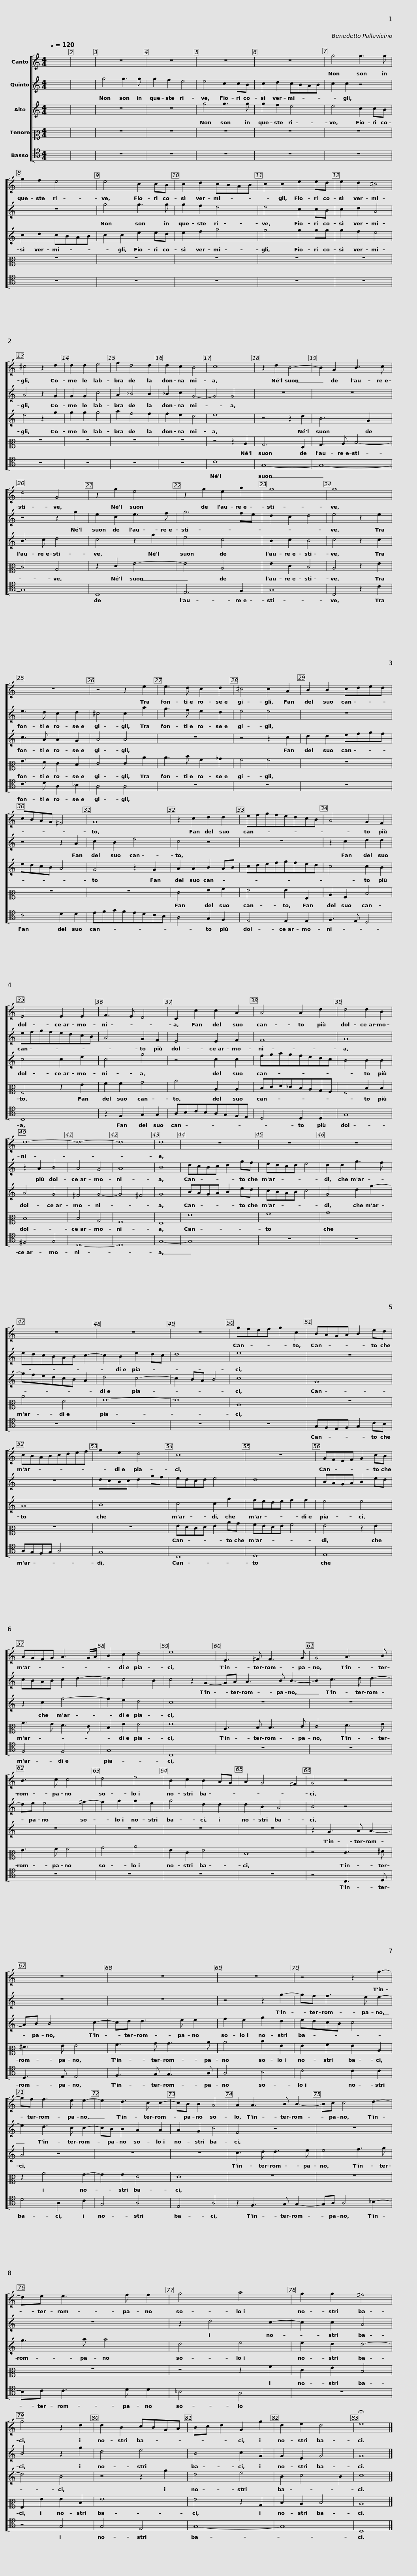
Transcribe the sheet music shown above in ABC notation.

X:1
%%score [ 1 2 3 4 5 ]
L:1/8
Q:1/4=120
M:4/4
I:linebreak $
K:C
V:1 treble
V:2 treble
V:3 treble
V:4 alto2
V:5 tenor
V:1
 x8 | x8 | z8 | z8 | z8 | %5
 z8 | g4 g3 g | g2 f2 e4 |$ e4 c2 cB | c2 d2 cBAB | %10
 c2 c2 e2 ed | e2 d2 ^c4 | ^c4 z2 d2 | d2 d2 e4 | f2 d4 d2 | %15
 d2 c2 B4 |$ c8 | z2 d2 B4- | B2 G2 B3 c | d4 G4 | %20
 z2 g2 e4 | z2 g2 e2 a2 | g8 | g8 |$ z8 | %25
 z4 z2 e2 | e3 d c2 d2 | ^c4 c2 A2 | B2 B2 cded | cBAG ^F4 | %30
 G8 |$ z2 c2 d2 d2 | efgfedcB | A4 G2 F2 | E4 E2 E2 | %35
 F3 E D4 | C2 c2 c2 A2 | A4 A2 d2 |$ d4 d2 B2 | d8- | %40
 d8- | d8 | d8 | z8 | z8 | %45
 z8 |$ z8 | z8 | z8 | gfef g2 c2 | %50
 BAGA B2 ed | cBABcdef | g2 e2 d4 |$ c8 | z8 | %55
 GFEF G2 cB | AGFG A3 G/A/ | B2 c2 d4 | e8 |$ E3 ^F F3 G | %60
 G4 A3 B | B3 c c4 | d4 e4 | B2 c2 B2 AG | A2 G4 ^F2 |$ %65
 G4 z4 | z8 | z8 | z8 | z4 z2 g2- | %70
 gf f3 e e2- |$ e2 d3 c c2- | cB B2 A4 | A2 A3 B B2- | Bc c4 d2- | %75
 de e3 f f2 | g4 a4 |$ g2 g2 ^f4 | g4 z2 d2 | d2 B2 cBGA | %80
 Bc d2 G2 g2 | d2 e2 d4 | !fermata!e8 |] %83
V:2
 x8 | x8 | g4 g3 g | g2 f2 e4 | e4 c2 cB | %5
 c2 d2 cBAB | c2 c2 z4 | z8 |$ g4 g3 g | g2 f2 e4 | %10
 e4 c2 cB | c2 d2 A4 | A4 z2 G2 | G2 G2 c4 | A2 _B4 B2 | %15
 _B2 c2 G4- |$ G4 G4 | z8 | z8 | z4 z2 g2 | %20
 e2 c2 e3 f | g6 fe | d2 c2 d4 | e4 z2 e2 |$ e3 d c2 d2 | %25
 ^c4 c2 a2 | g3 f e2 d2 | e4 e4 | z8 | z4 z2 A2 | %30
 c2 B2 e4 |$ c4 z4 | z8 | z2 c2 d2 d2 | efgfedcB | %35
 A4 G2 F2 | E4 E2 F2 | F8 |$ G8 | z2 A2 B4 | %40
 A4 G4 | A8 | B8 | dcBc d2 gf | edcd e4 | %45
 d2 d2 g3 f |$ edcBAB c2- | c2 B2 e2 dc | d8 | e8 | %50
 z8 | z8 | dcBc d2 gf |$ edcd e4 | d8 | %55
 BAGA B2 ed | cBAB c2 d2- | d2 c4 B2 | c4 z2 G2- |$ GA A3 B B2- | %60
 B2 c3 d d2- | de e4 ^f2- | f2 g2 g2 e2 | g4 d2 d2 | d2 B2 A4 |$ %65
 B4 z4 | z8 | z8 | z4 z2 g2- | gf f3 e e2- | %70
 e2 d3 c c2- |$ cB B2 A2 A2 | A2 G2 c4 | F4 z4 | z8 | %75
 z8 | z2 d4 c2- |$ c2 c2 A4 | B4 z2 g2 | d4 e4 | %80
 B4 c2 G2 | G2 E2 G4 | G8 |] %83
V:3
 x8 | x8 | z8 | z8 | g4 g3 g | %5
 g2 f2 e4 | e4 c2 cB | c2 d2 cBAB |$ c2 c2 e2 ed | e2 f2 a4 | %10
 g4 g2 gg | g2 f2 e4 | e4 z2 g2 | g2 g2 g4 | a2 f4 f2 | %15
 f2 e2 d4 |$ e8 | z4 z2 d2 | B6 G2 | B3 c d4 | %20
 c4 z2 g2 | e4 c4 | B2 c2 B4 | c4 z2 c2 |$ c3 A A2 G2 | %25
 A4 A4 | z8 | z4 z2 c2 | d2 d2 efgf | edcB A4 | %30
 G4 z2 G2 |$ A2 A2 B2 AB | cdefgfed | c4 c2 B2 | c4 c2 e2 | %35
 c4 g4 | z4 c2 c2 | fgagfedc |$ B4 B2 B2 | A4 G4 | %40
 ^F4 G4- | G4 ^F4 | G8 | BAGA B2 ed | cBAB c4 | %45
 G4 d2 g2- |$ gfedcB A2 | d4 c4- | c2 BA B4 | c8 | %50
 G8 | A8 | B8 |$ c4 c2 g2 | fede f2 f2 | %55
 e4 e4 | z2 c2 f4- | f2 e2 d4 | c8 |$ z8 | %60
 z8 | z8 | z8 | z8 | z8 |$ %65
 z2 G3 A A2- | AB B4 c2- | cd d3 e e2 | f2 e2 g2 d2 | edcB c4 | %70
 A4 z4 |$ z8 | z8 | c3 d d3 e | e4 f3 g | %75
 g3 a a4 | d4 e4 |$ e2 d2 d4- | d4 B4 | z4 z2 g2 | %80
 d4 e4 | B2 c4 B2 | c8 |] %83
V:4
 x8 | x8 | z8 | z8 | z8 | %5
 z8 | z8 | z8 |$ z8 | z8 | %10
 z8 | z8 | z8 | z8 | z8 | %15
 z8 |$ z4 z2 C2 | B,6 G,2 | B,3 C D4- | D4 B,4 | %20
 z2 E2 G4- | G4 C4 | G2 E2 D4 | C4 z2 G2 |$ G3 F E2 D2 | %25
 E4 E2 c2 | c3 d A2 _B2 | A4 A4 | z8 | z8 | %30
 z8 |$ E4 G2 A2 | G4 G2 G,2 | C2 A,2 D4 | G,4 z2 G2 | %35
 A2 A2 B4 | c4 C2 C2 | DEF_EDCB,A, |$ G,4 D2 D2 | D8 | %40
 D4 B,4 | A,8 | G,8 | G8 | A8 | %45
 B8 |$ c4 F4 | G8- | G8 | C8 | %50
 z8 | z8 | z8 |$ GFEF G2 cB | AGFG A4 | %55
 G4 z2 G2 | A3 G F3 E | D2 G2 G4 | G8 |$ C3 D D3 E | %60
 E4 F3 G | G3 A A4 | B4 c4 | G2 E2 G4 | D8 |$ %65
 z4 E3 ^F | ^F3 G G4 | A3 B B3 c | c4 d2 G2 | G2 A2 G2 C2 | %70
 z2 A4 G2- |$ G2 G2 E4 | E8 | z8 | z8 | %75
 z8 | z4 z2 A2 |$ E2 G2 D4 | G,2 G2 G2 D2 | G8 | %80
 G4 z2 B,2 | D2 C2 D4 | C8 |] %83
V:5
 x8 | x8 | z8 | z8 | z8 | %5
 z8 | z8 | z8 |$ z8 | z8 | %10
 z8 | z8 | z8 | z8 | z8 | %15
 z8 |$ C8 | G,8- | G,8- | G,8 | %20
 C,8 | E,6 F,2 | G,8 | C,4 z2 C2 |$ C3 D A,2 _B,2 | %25
 A,4 A,4 | z8 | z8 | z8 | C4 D2 D2 | %30
 EFGFEDCB, |$ A,4 G,2 F,2 | E,4 E,2 E,2 | F,3 E, D,4 | C,8 | %35
 z2 F,2 G,2 G,2 | A,B,CB,A,G,F,E, | D,4 D,2 D,2 |$ G,8 | ^F,4 G,4 | %40
 D,8- | D,8 | G,8- | G,8 | z8 | %45
 z8 |$ z8 | z8 | z8 | z8 | %50
 G,F,E,F, G,2 CB, | A,G,F,G, A,4 | G,8 |$ C,8 | D,8 | %55
 E,8 | F,4 F,4 | G,8 | C,8 |$ z8 | %60
 z8 | z8 | z8 | z8 | z8 |$ %65
 z4 C,3 D, | D,3 E, E,4 | F,3 G, G,3 A, | A,4 B,4 | C4 C2 C2 | %70
 D4 A,2 C2 |$ G,4 A,4 | E,4 A,4 | z2 F,3 G, G,2- | G,A, A,4 _B,2- | %75
 B,C C3 D D2 | _B,4 A,4 |$ z8 | z4 G,4 | G,4 E,4 | %80
 G,8- | G,8 | C,8 |] %83
